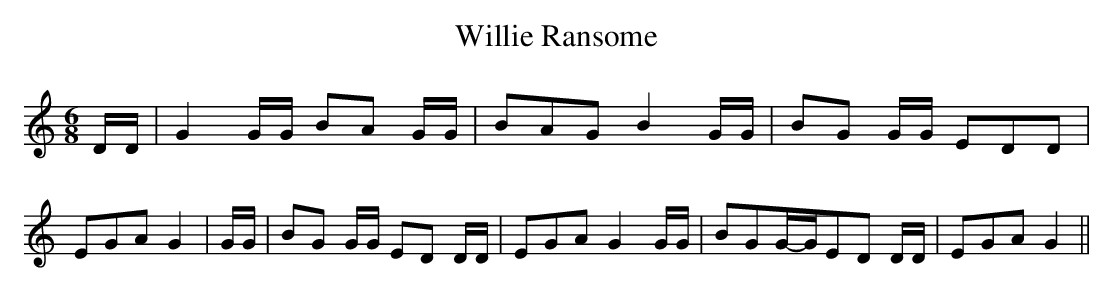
X:1
T:Willie Ransome
M:6/8
L:1/8
K:C
 D/2D/2| G2 G/2G/2 BA G/2G/2| BAG B2 G/2G/2|B-G G/2G/2 EDD| EGA G2|\
 G/2G/2| BG G/2G/2 ED D/2D/2| EGA G2 G/2G/2| BGG/2-G/2E-D D/2D/2| EGA G2||\
